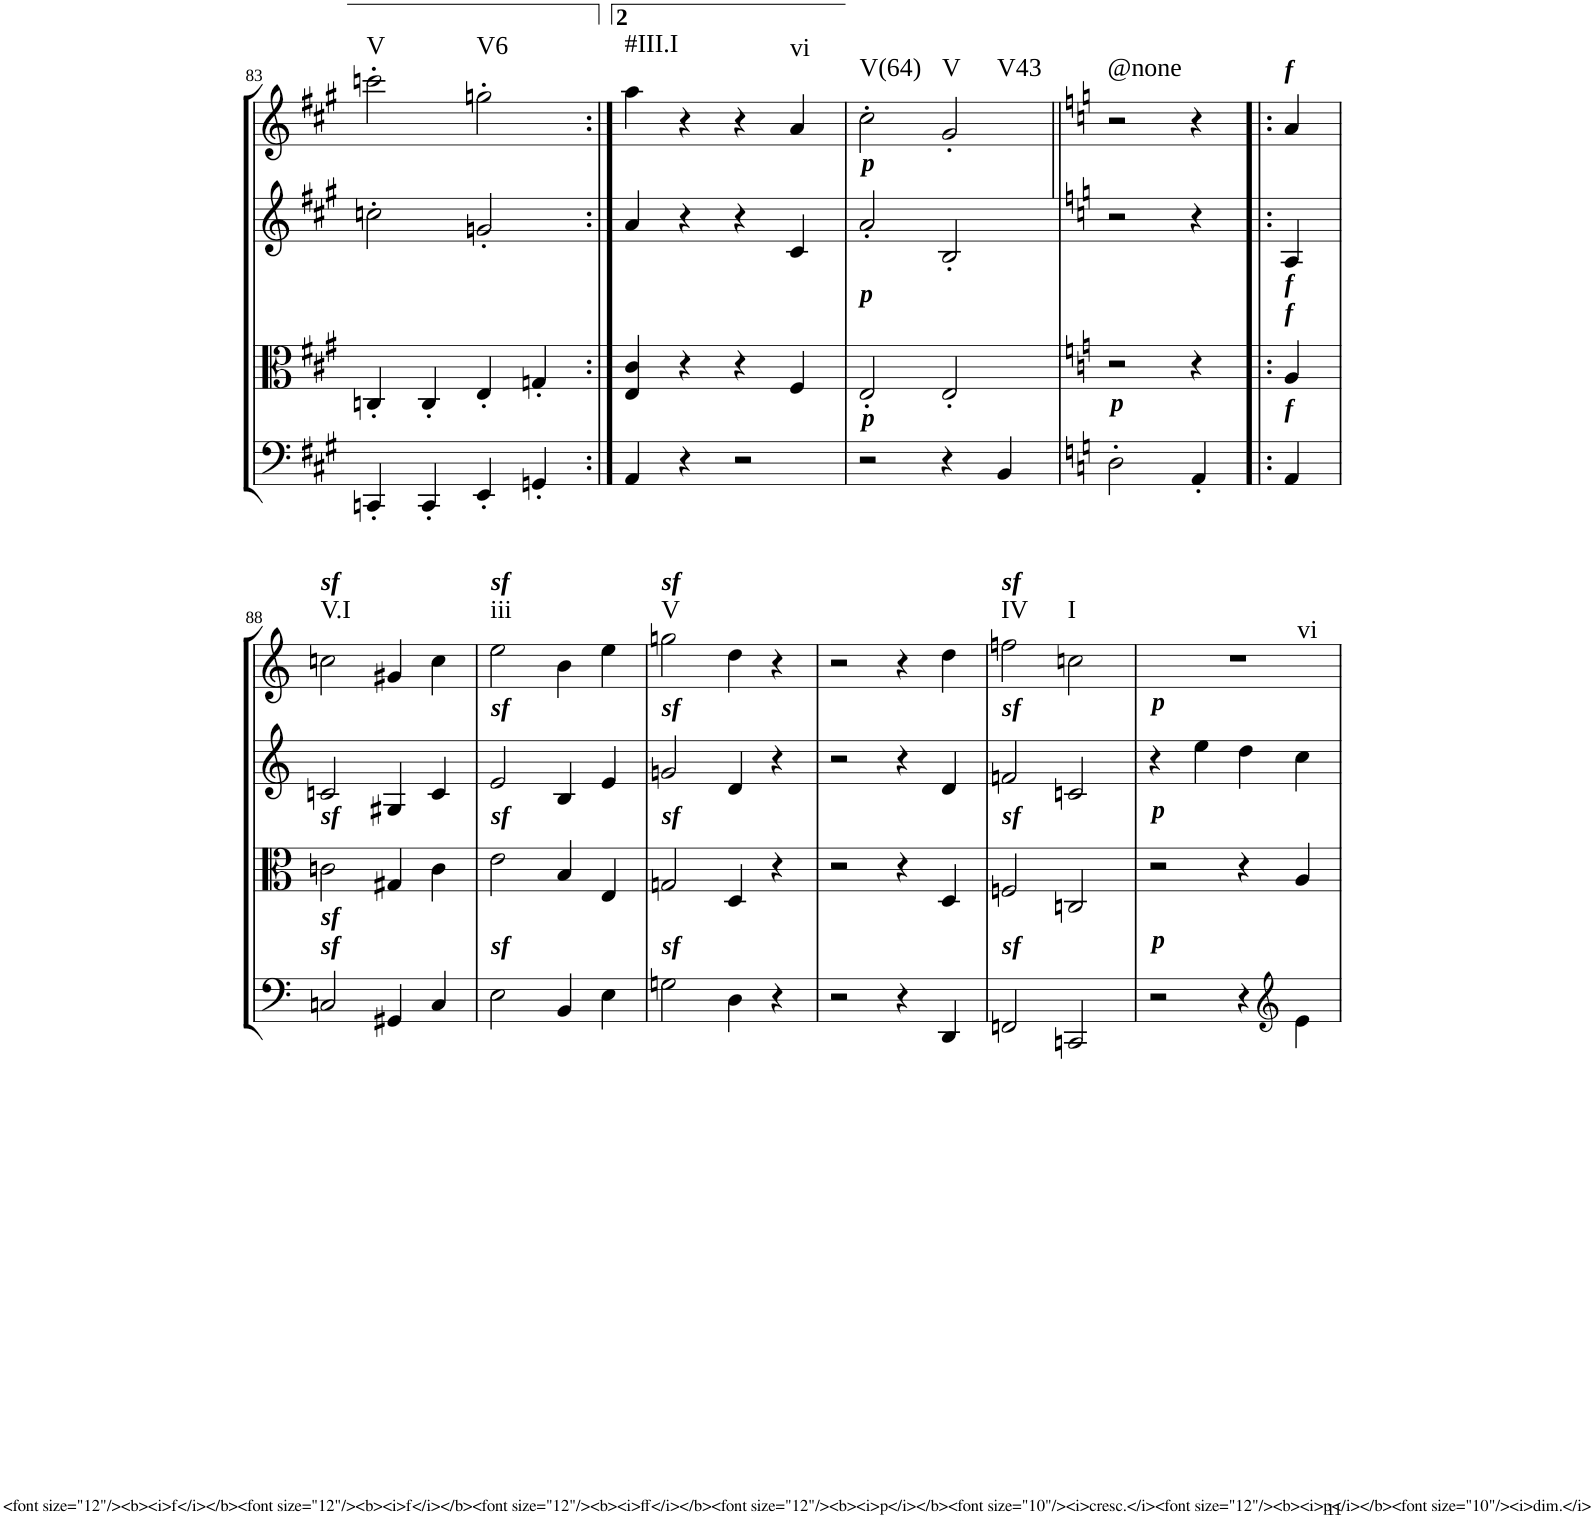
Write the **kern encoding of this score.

**kern	**kern	**kern	**kern	**harte
*part4	*part3	*part2	*part1	*part1
*staff4	*staff3	*staff2	*staff1	*
*I"Cello	*I"Viola	*I"2nd Violin	*I"1st Violin	*
*	*I'Vla	*I'Vln	*I'Vln	*
!!LO:PB:g=z
*clefF4	*clefC3	*clefG2	*clefG2	*
*k[f#c#g#]	*k[f#c#g#]	*k[f#c#g#]	*k[f#c#g#]	*
*A:	*A:	*A:	*A:	*
*M4/4	*M4/4	*M4/4	*M4/4	*
*met(c)	*met(c)	*met(c)	*met(c)	*
=83	=83	=83	=83	=83
!	!	!	!	!LO:H:kt=V
4CCn'/	4Cn'/	2ccn'\	2cccn'\	N
4CC'/	4C'/	.	.	.
!	!	!	!	!LO:H:kt=V6
4EE'/	4E'/	2gn'/	2ggn'\	N
4GGn'/	4Gn'/	.	.	.
=84:|!	=84:|!	=84:|!	=84:|!	=84:|!
!	!	!	!	!LO:H:kt=#III.I
4AA/	4E/ 4c#/	4a/	4aa\	N
4r	4r	4r	4r	.
2r	4r	4r	4r	.
!	!	!	!	!LO:H:kt=vi
.	4F#/	4c#/	4a/	N
=85	=85	=85	=85	=85
!	!	!	!LO:TX:b:Bi:t=p	!
!	!LO:TX:a:Bi:t=p	!	!	!
!	!LO:TX:b:Bi:t=p	!	!	!LO:H:kt=V(64)
2r	2E'/	2a'/	2cc#'\	N
!	!	!	!	!LO:H:n=1:kt=V
!	!	!	!	!LO:H:n=2:kt=V43
4r	2E'/	2B'/	2g#'/	N N
4BB/	.	.	.	.
=86||	=86||	=86||	=86||	=86||
*k[]	*k[]	*k[]	*k[]	*
*C:	*C:	*C:	*C:	*
!LO:TX:a:Bi:t=p	!	!	!	!LO:H:kt=@none
2D'\	2r	2r	2r	N
4AA'/	4r	4r	4r	.
=87!|:	=87!|:	=87!|:	=87!|:	=87!|:
!	!	!	!LO:TX:a:Bi:t=f	!
!	!LO:TX:a:Bi:t=f	!	!	!
!	!LO:TX:a:Bi:t=f	!	!	!
!LO:TX:a:Bi:t=f	!	!	!	!
4AA/	4A/	4A/	4a/	.
!!LO:LB:g=z
=88	=88	=88	=88	=88
!	!	!	!LO:TX:a:Bi:t=sf	!
!	!LO:TX:a:Bi:t=sf	!	!	!
!LO:TX:a:Bi:t=sf	!	!	!	!
!LO:TX:a:Bi:t=sf	!	!	!	!LO:H:kt=V.I
2Cn/	2cn\	2cn/	2ccn\	N
4GG#X/	4G#X/	4G#X/	4g#X/	.
4C/	4c\	4c/	4cc\	.
=89	=89	=89	=89	=89
!	!	!	!LO:TX:a:Bi:t=sf	!
!	!	!LO:TX:a:Bi:t=sf	!	!
!	!LO:TX:a:Bi:t=sf	!	!	!
!LO:TX:a:Bi:t=sf	!	!	!	!LO:H:kt=iii
2E\	2e\	2e/	2ee\	N
4BB/	4B/	4B/	4b\	.
4E\	4E/	4e/	4ee\	.
=90	=90	=90	=90	=90
!	!	!	!LO:TX:a:Bi:t=sf	!
!	!	!LO:TX:a:Bi:t=sf	!	!
!	!LO:TX:a:Bi:t=sf	!	!	!
!LO:TX:a:Bi:t=sf	!	!	!	!LO:H:kt=V
2Gn\	2Gn/	2gn/	2ggn\	N
4D\	4D/	4d/	4dd\	.
4r	4r	4r	4r	.
=91	=91	=91	=91	=91
2r	2r	2r	2r	.
4r	4r	4r	4r	.
4DD/	4D/	4d/	4dd\	.
=92	=92	=92	=92	=92
!	!	!	!LO:TX:a:Bi:t=sf	!
!	!	!LO:TX:a:Bi:t=sf	!	!
!	!LO:TX:a:Bi:t=sf	!	!	!
!LO:TX:a:Bi:t=sf	!	!	!	!LO:H:kt=IV
2FFn/	2Fn/	2fn/	2ffn\	N
!	!	!	!	!LO:H:kt=I
2CCn/	2Cn/	2cn/	2ccn\	N
=93	=93	=93	=93	=93
!	!	!LO:TX:a:Bi:t=p	!	!
!	!LO:TX:a:Bi:t=p	!	!	!
!LO:TX:a:Bi:t=p	!	!	!	!LO:H:kt=vi
2r	2r	4r	1r	N
.	.	4ee\	.	.
4r	4r	4dd\	.	.
*clefG2	*	*	*	*
4e\	4A/	4cc\	.	.
=	=	=	=	=
*-	*-	*-	*-	*-
